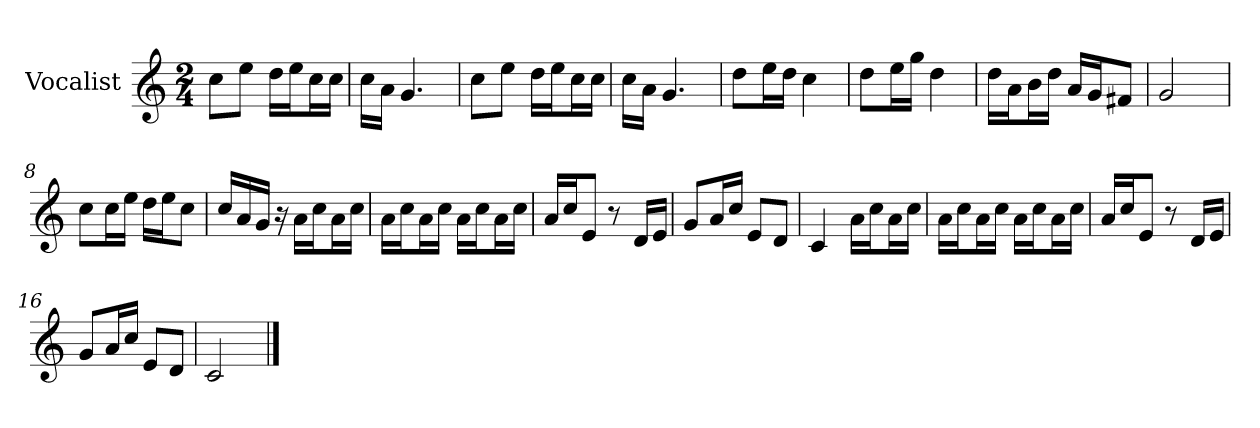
**kern
*part1
*staff1
*I"Vocalist
*k[]
*C:
*M2/4
=
8ccL
8eeJ
16ddLL
16eeJ
16ccL
16ccJJ
=1
16ccLL
16aJJ
4.g
=2
8ccL
8eeJ
16ddLL
16eeJ
16ccL
16ccJJ
=3
16ccLL
16aJJ
4.g
=4
8ddL
16eeL
16ddJJ
4cc
=5
8ddL
16eeL
16ggJJ
4dd
=6
16ddLL
16aJ
16bL
16ddJJ
16aLL
16gJ
8f#XJ
=7
2g
=8
8ccL
16ccL
16eeJJ
16ddLL
16eeJ
8ccJ
=9
16ccLL
16a
16gJJ
16r
16aLL
16ccJ
16aL
16ccJJ
=10
16aLL
16ccJ
16aL
16ccJJ
16aLL
16ccJ
16aL
16ccJJ
=11
16aLL
16ccJ
8eJ
8r
16dLL
16eJJ
=12
8gL
16aL
16ccJJ
8eL
8dJ
=13
4c
16aLL
16ccJ
16aL
16ccJJ
=14
16aLL
16ccJ
16aL
16ccJJ
16aLL
16ccJ
16aL
16ccJJ
=15
16aLL
16ccJ
8eJ
8r
16dLL
16eJJ
=16
8gL
16aL
16ccJJ
8eL
8dJ
=17
2c
==
*-
